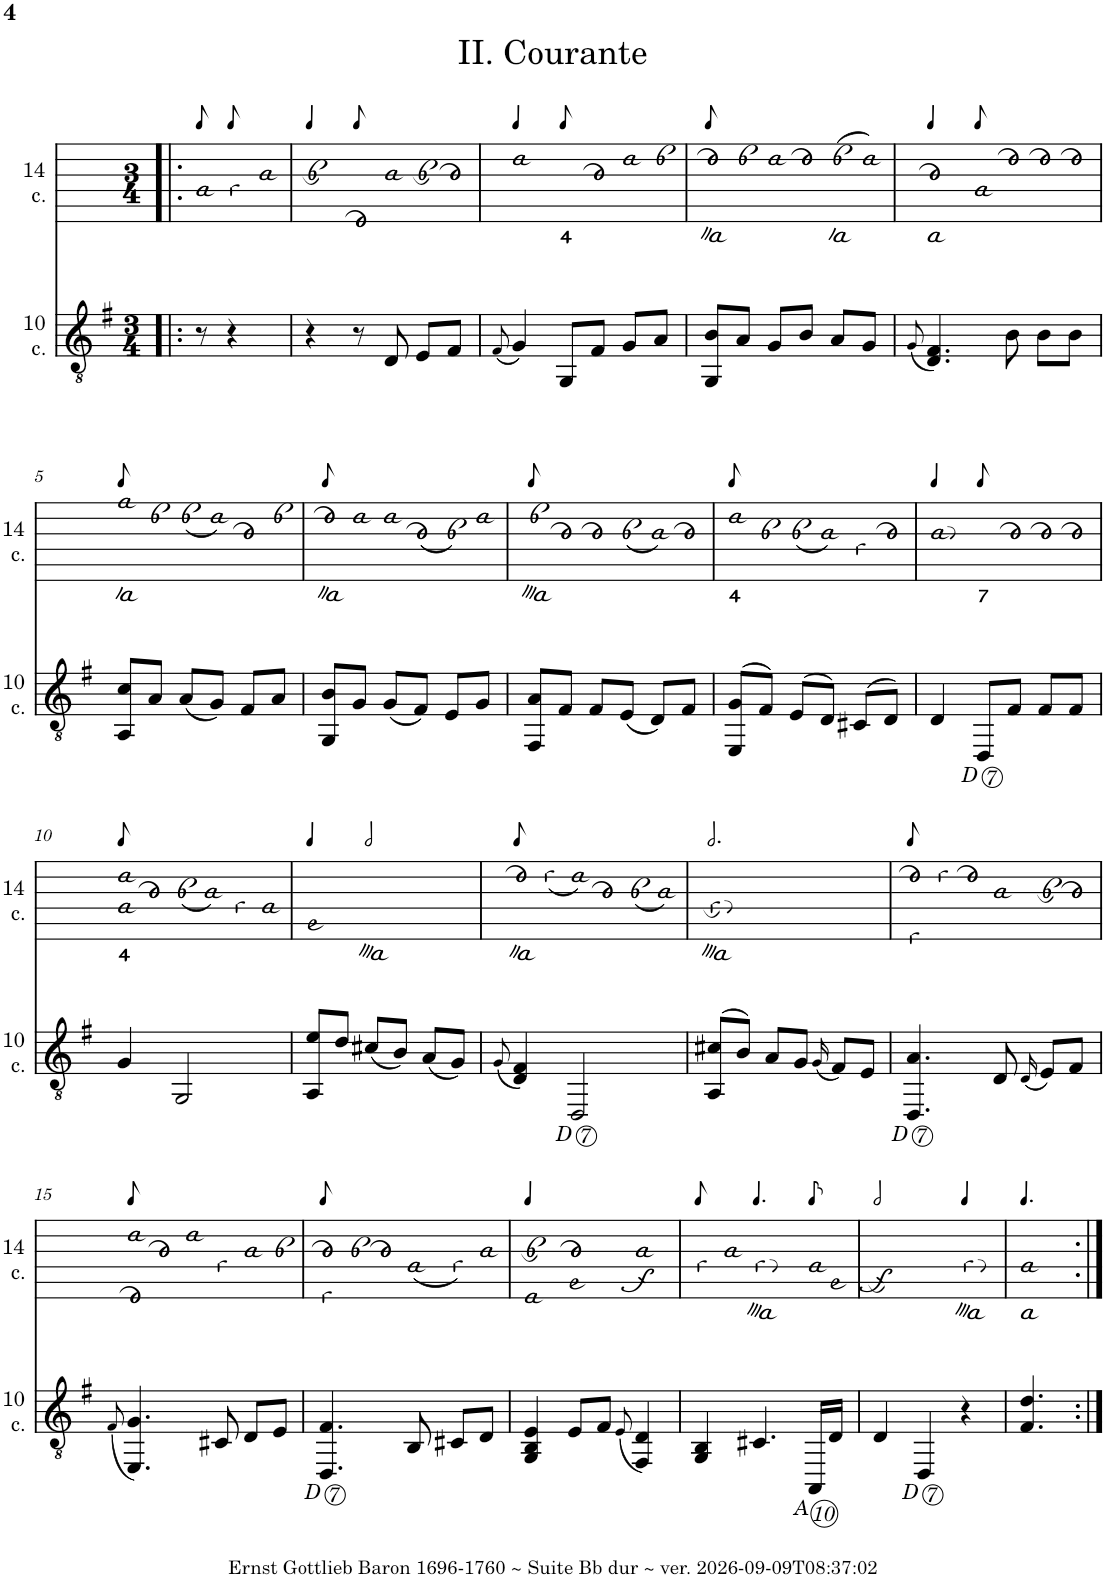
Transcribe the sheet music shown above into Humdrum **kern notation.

**kern	**kern
*part2	*part1
*staff2	*staff1
*I"10 c.	*I"14 c.
*I'10 c.	*I'14 c.
!!LO:PB:g=z
*	*stria6
*clefGv2	*
*k[f#]	*k[b-e-]
*M3/4	*M3/4
=!|:	=!|:
8r	8F
4r	8GL
.	8AJ
=1	=1
4r	4B-
8r	8BB-L
8D/	8AJ
8E/L	8B-L
8F#/J	8cJ
=2	=2
(8qF#/	.
4G/)	4d
8GG/L	8BBB-L
8F#/J	8cJ
8G/L	8dL
8A/J	8e-J
=3	=3
8GG/ 8B/L	8DD\ 8f\L
8A/J	8e-J
8G/L	8dL
8B/J	8fJ
8A/L	(8EE-\ 8e-\L
8G/J	8dJ)
=4	=4
(<8qG/	.
4.D/ 4.F#/)	4FF 4c
.	8FL
8B\	8fJ
8B\L	8fL
8B\J	8fJ
!!LO:LB:g=z
=5	=5
8AA/ 8c/L	8EE-\ 8g\L
8A/J	8e-J
(<8A/L	(<8e-L
8G/J)	8dJ)
8F#/L	8cL
8A/J	8e-J
=6	=6
8GG/ 8B/L	8DD\ 8f\L
8G/J	8dJ
(<8G/L	8dL
8F#/J)	(<8cJ
8E/L	8B-L)
8G/J	8dJ
=7	=7
8FF#/ 8A/L	8CC\ 8e-\L
8F#/J	8cJ
8F#/L	8cL
(<8E/J	(<8B-J
8D/L)	8AL)
8F#/J	8cJ
=8	=8
(>8EE/ 8G/L	8BBB-\ 8d\L
8F#/J)	8B-J
(>8E/L	(<8B-L
8D/J)	8AJ)
(>8C#X/L	8GL
8D/J)	8cJ
=9	=9
4D/	4A
!LO:TX:b:i:t=D	!
!LO:TX:b:i:t=7	!
8DD/L	8FFFL
8F#/J	8cJ
8F#/L	8cL
8F#/J	8cJ
!!LO:LB:g=z
=10	=10
4G/	8BBB-\ 8F\ 8d\L
.	8cJ
2GG/	(<8B-L
.	8AJ)
.	8GL
.	8FJ
=11	=11
8AA/ 8e/L	4En
8d/J	.
(8c#X/L	2CC
8B/J)	.
(8A/L	.
8G/J)	.
=12	=12
(8qG/	.
4D/ 4F#/)	8DD\ 8f\L
.	(<8enJ
!LO:TX:b:i:t=D	!
!LO:TX:b:i:t=7	!
2DD/	8dL)
.	8cJ
.	(<8B-L
.	8AJ)
=13	=13
(>8AA/ 8c#X/L	2.CC 2.G
8B/J)	.
8A/L	.
8G/J	.
(16qG/	.
8F#/L)	.
8E/J	.
=14	=14
!LO:TX:b:i:t=D	!
!LO:TX:b:i:t=7	!
4.DD/ 4.A/	8AA\ 8f\L
.	8enJ
.	8fL
8D/	8AJ
(16qD/	.
8E/L)	8B-L
8F#/J	8cJ
!!LO:LB:g=z
=15	=15
(8qF#/	.
4.EE/ 4.G/)	8BB-\ 8d\L
.	8cJ
.	8dL
8C#X/	8GJ
8D/L	8AL
8E/J	8B-J
=16	=16
!LO:TX:b:i:t=D	!
!LO:TX:b:i:t=7	!
4.DD/ 4.F#/	8AA\ 8c\L
.	8B-J
.	8cL
8BB/	(<8FJ
8C#X/L	8GL)
8D/J	8AJ
=17	=17
4GG/ 4BB/ 4E/	4GG 4B-
8E/L	4En 4c
8F#/J	.
(8qE/	.
4FF#/ 4D/)	4F 4A
=18	=18
4GG/ 4BB/	8GL
.	8AJ
4.C#X/	4.CC 4.G
!LO:TX:b:i:t=10	!
!LO:TX:b:i:t=A	!
16AAA/LL	16FLL
16D/JJ	16EnJJ
=19	=19
4D/	2F
!LO:TX:b:i:t=D	!
!LO:TX:b:i:t=7	!
4DD/	.
4r	4CC 4G
=20	=20
4.F#/ 4.d/	4.FF 4.F
=:|!	=:|!
*-	*-
